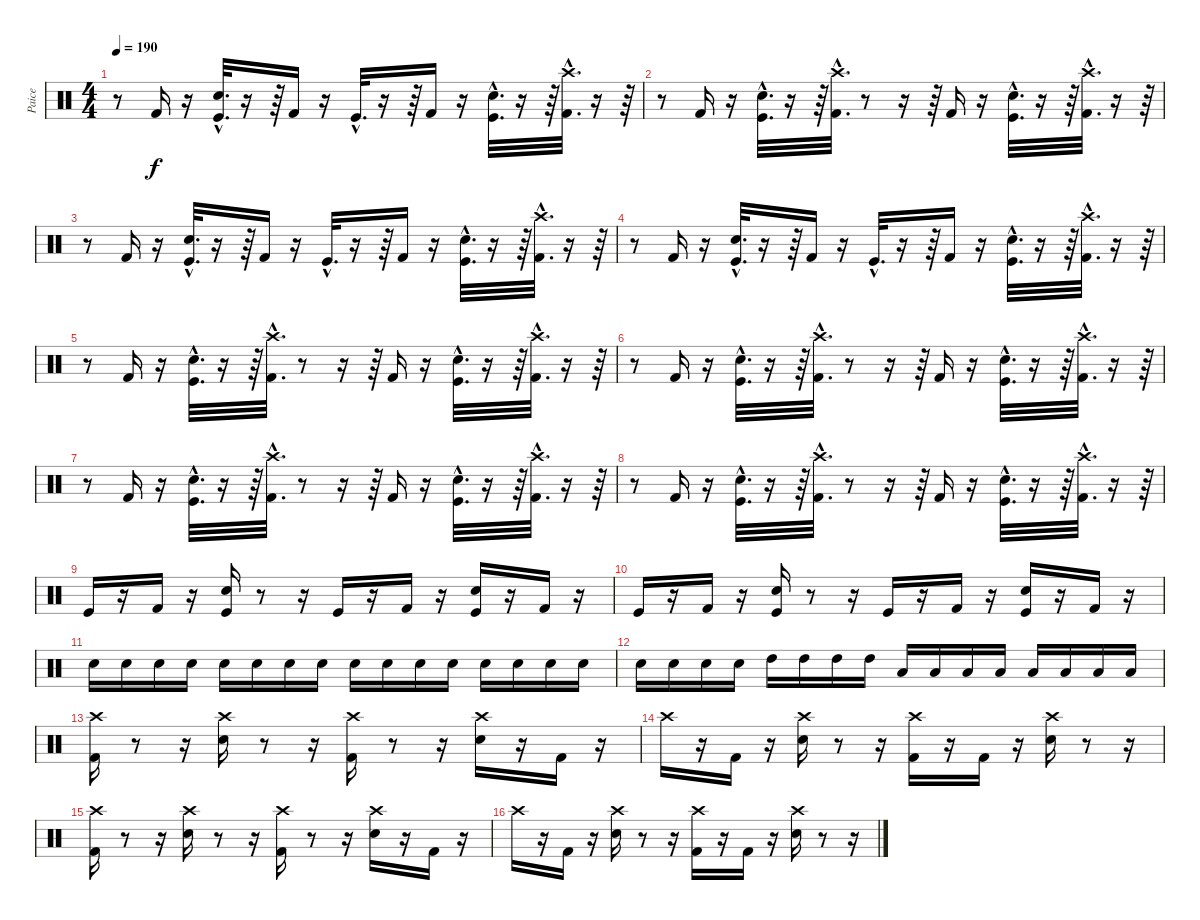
\track ("Paice" "Paice") {instrument percussion}
\staff {score}
\articulation defaults
\ts (4 4)
\tempo 190
\clef neutral
\ks c
r.8{dy f} "Kick (hit) 2".16 r.16 ("Kick (hit)"{hac} "Snare (hit) 2"{hac}).32{d} r.16 r.64 "Kick (hit) 2".16 r.16 "Kick (hit)"{hac}.32{d} r.16 r.64 "Kick (hit) 2".16 r.16 ("Kick (hit)"{hac} "Snare (hit) 2"{hac}).32{d} r.16 r.64 ("Kick (hit) 2"{hac} "Crash high (hit)"{hac}).32{d} r.16 r.64 |
r.8 "Kick (hit) 2".16 r.16 ("Kick (hit)"{hac} "Snare (hit) 2"{hac}).32{d} r.16 r.64 ("Kick (hit) 2"{hac} "Crash high (hit)"{hac}).32{d} r.8 r.16 r.64 "Kick (hit) 2".16 r.16 ("Kick (hit)"{hac} "Snare (hit) 2"{hac}).32{d} r.16 r.64 ("Kick (hit) 2"{hac} "Crash high (hit)"{hac}).32{d} r.16 r.64 |
r.8 "Kick (hit) 2".16 r.16 ("Kick (hit)"{hac} "Snare (hit) 2"{hac}).32{d} r.16 r.64 "Kick (hit) 2".16 r.16 "Kick (hit)"{hac}.32{d} r.16 r.64 "Kick (hit) 2".16 r.16 ("Kick (hit)"{hac} "Snare (hit) 2"{hac}).32{d} r.16 r.64 ("Kick (hit) 2"{hac} "Crash high (hit)"{hac}).32{d} r.16 r.64 |
r.8 "Kick (hit) 2".16 r.16 ("Kick (hit)"{hac} "Snare (hit) 2"{hac}).32{d} r.16 r.64 "Kick (hit) 2".16 r.16 "Kick (hit)"{hac}.32{d} r.16 r.64 "Kick (hit) 2".16 r.16 ("Kick (hit)"{hac} "Snare (hit) 2"{hac}).32{d} r.16 r.64 ("Kick (hit) 2"{hac} "Crash high (hit)"{hac}).32{d} r.16 r.64 |
r.8 "Kick (hit) 2".16 r.16 ("Kick (hit)"{hac} "Snare (hit) 2"{hac}).32{d} r.16 r.64 ("Kick (hit) 2"{hac} "Crash high (hit)"{hac}).32{d} r.8 r.16 r.64 "Kick (hit) 2".16 r.16 ("Kick (hit)"{hac} "Snare (hit) 2"{hac}).32{d} r.16 r.64 ("Kick (hit) 2"{hac} "Crash high (hit)"{hac}).32{d} r.16 r.64 |
r.8 "Kick (hit) 2".16 r.16 ("Kick (hit)"{hac} "Snare (hit) 2"{hac}).32{d} r.16 r.64 ("Kick (hit) 2"{hac} "Crash high (hit)"{hac}).32{d} r.8 r.16 r.64 "Kick (hit) 2".16 r.16 ("Kick (hit)"{hac} "Snare (hit) 2"{hac}).32{d} r.16 r.64 ("Kick (hit) 2"{hac} "Crash high (hit)"{hac}).32{d} r.16 r.64 |
r.8 "Kick (hit) 2".16 r.16 ("Kick (hit)"{hac} "Snare (hit) 2"{hac}).32{d} r.16 r.64 ("Kick (hit) 2"{hac} "Crash high (hit)"{hac}).32{d} r.8 r.16 r.64 "Kick (hit) 2".16 r.16 ("Kick (hit)"{hac} "Snare (hit) 2"{hac}).32{d} r.16 r.64 ("Kick (hit) 2"{hac} "Crash high (hit)"{hac}).32{d} r.16 r.64 |
r.8 "Kick (hit) 2".16 r.16 ("Kick (hit)"{hac} "Snare (hit) 2"{hac}).32{d} r.16 r.64 ("Kick (hit) 2"{hac} "Crash high (hit)"{hac}).32{d} r.8 r.16 r.64 "Kick (hit) 2".16 r.16 ("Kick (hit)"{hac} "Snare (hit) 2"{hac}).32{d} r.16 r.64 ("Kick (hit) 2"{hac} "Crash high (hit)"{hac}).32{d} r.16 r.64 |
"Kick (hit)".16 r.16 "Kick (hit) 2".16 r.16 ("Kick (hit)" "Snare (hit) 2").16 r.8 r.16 "Kick (hit)".16 r.16 "Kick (hit) 2".16 r.16 ("Kick (hit)" "Snare (hit) 2").16 r.16 "Kick (hit) 2".16 r.16 |
"Kick (hit)".16 r.16 "Kick (hit) 2".16 r.16 ("Kick (hit)" "Snare (hit) 2").16 r.8 r.16 "Kick (hit)".16 r.16 "Kick (hit) 2".16 r.16 ("Kick (hit)" "Snare (hit) 2").16 r.16 "Kick (hit) 2".16 r.16 |
"Snare (hit) 2".16 "Snare (hit) 2".16 "Snare (hit) 2".16 "Snare (hit) 2".16 "Snare (hit) 2".16 "Snare (hit) 2".16 "Snare (hit) 2".16 "Snare (hit) 2".16 "Snare (hit) 2".16 "Snare (hit) 2".16 "Snare (hit) 2".16 "Snare (hit) 2".16 "Snare (hit) 2".16 "Snare (hit) 2".16 "Snare (hit) 2".16 "Snare (hit) 2".16 |
"Snare (hit) 2".16 "Snare (hit) 2".16 "Snare (hit) 2".16 "Snare (hit) 2".16 "High Tom (hit)".16 "High Tom (hit)".16 "High Tom (hit)".16 "High Tom (hit)".16 "Low Tom (hit)".16 "Low Tom (hit)".16 "Low Tom (hit)".16 "Low Tom (hit)".16 "Low Floor Tom (hit)".16 "Low Floor Tom (hit)".16 "Low Floor Tom (hit)".16 "Low Floor Tom (hit)".16 |
("Crash high (hit)" "Kick (hit) 2").16 r.8 r.16 ("Crash high (hit)" "Snare (hit) 2").16 r.8 r.16 ("Crash high (hit)" "Kick (hit) 2").16 r.8 r.16 ("Crash high (hit)" "Snare (hit) 2").16 r.16 "Kick (hit) 2".16 r.16 |
"Crash high (hit)".16 r.16 "Kick (hit) 2".16 r.16 ("Crash high (hit)" "Snare (hit) 2").16 r.8 r.16 ("Crash high (hit)" "Kick (hit) 2").16 r.16 "Kick (hit) 2".16 r.16 ("Crash high (hit)" "Snare (hit) 2").16 r.8 r.16 |
("Kick (hit) 2" "Crash high (hit)").16 r.8 r.16 ("Crash high (hit)" "Snare (hit) 2").16 r.8 r.16 ("Crash high (hit)" "Kick (hit) 2").16 r.8 r.16 ("Crash high (hit)" "Snare (hit) 2").16 r.16 "Kick (hit) 2".16 r.16 |
"Crash high (hit)".16 r.16 "Kick (hit) 2".16 r.16 ("Crash high (hit)" "Snare (hit) 2").16 r.8 r.16 ("Crash high (hit)" "Kick (hit) 2").16 r.16 "Kick (hit) 2".16 r.16 ("Crash high (hit)" "Snare (hit) 2").16 r.8 r.16
